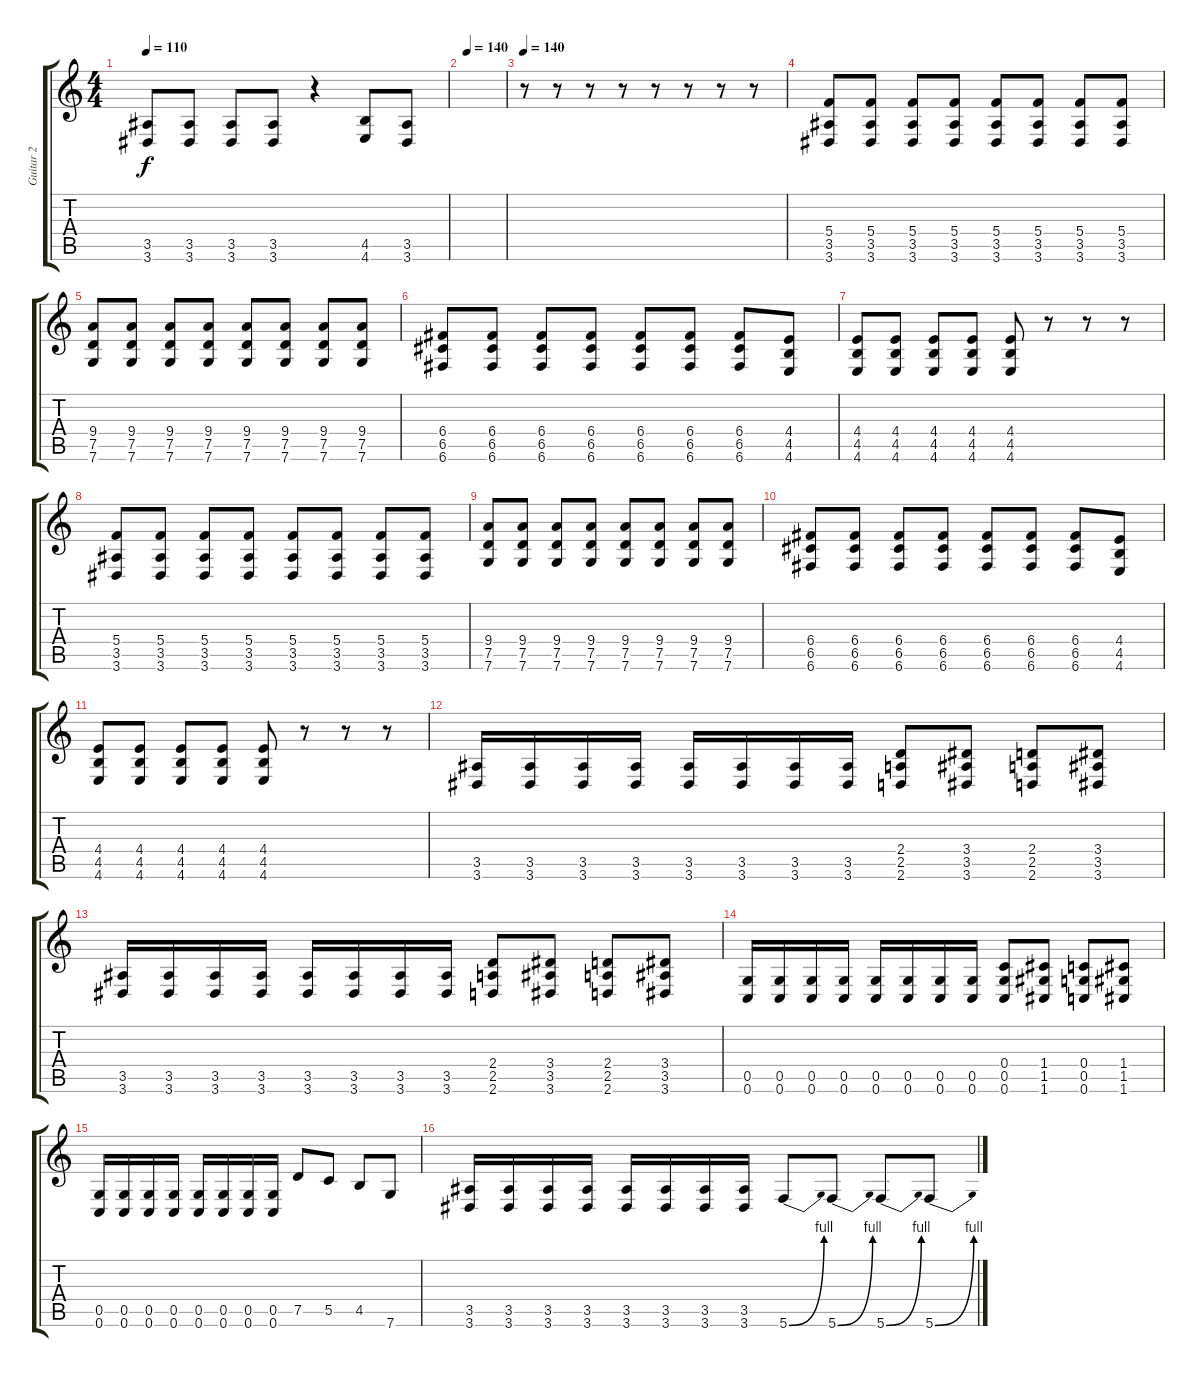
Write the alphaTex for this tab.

\track ("Guitar 2" "Guitar 2") {instrument distortionguitar}
\staff {score tabs}
\tuning (D4 A3 F3 C3 G2 C2) {hide}
\ts (4 4)
\tempo 110
\clef g2
\ks c
(3.5 3.6).8{dy f} (3.5 3.6).8 (3.5 3.6).8 (3.5 3.6).8 r.4 (4.5 4.6).8 (3.5 3.6).8 |
\tempo (140 0.125)
|
\tempo 140
r.8 r.8 r.8 r.8 r.8 r.8 r.8 r.8 |
(5.4 3.5 3.6).8 (5.4 3.5 3.6).8 (5.4 3.5 3.6).8 (5.4 3.5 3.6).8 (5.4 3.5 3.6).8 (5.4 3.5 3.6).8 (5.4 3.5 3.6).8 (5.4 3.5 3.6).8 |
(9.4 7.5 7.6).8 (9.4 7.5 7.6).8 (9.4 7.5 7.6).8 (9.4 7.5 7.6).8 (9.4 7.5 7.6).8 (9.4 7.5 7.6).8 (9.4 7.5 7.6).8 (9.4 7.5 7.6).8 |
(6.4 6.5 6.6).8 (6.4 6.5 6.6).8 (6.4 6.5 6.6).8 (6.4 6.5 6.6).8 (6.4 6.5 6.6).8 (6.4 6.5 6.6).8 (6.4 6.5 6.6).8 (4.4 4.5 4.6).8 |
(4.4 4.5 4.6).8 (4.4 4.5 4.6).8 (4.4 4.5 4.6).8 (4.4 4.5 4.6).8 (4.4 4.5 4.6).8 r.8 r.8 r.8 |
(5.4 3.5 3.6).8 (5.4 3.5 3.6).8 (5.4 3.5 3.6).8 (5.4 3.5 3.6).8 (5.4 3.5 3.6).8 (5.4 3.5 3.6).8 (5.4 3.5 3.6).8 (5.4 3.5 3.6).8 |
(9.4 7.5 7.6).8 (9.4 7.5 7.6).8 (9.4 7.5 7.6).8 (9.4 7.5 7.6).8 (9.4 7.5 7.6).8 (9.4 7.5 7.6).8 (9.4 7.5 7.6).8 (9.4 7.5 7.6).8 |
(6.4 6.5 6.6).8 (6.4 6.5 6.6).8 (6.4 6.5 6.6).8 (6.4 6.5 6.6).8 (6.4 6.5 6.6).8 (6.4 6.5 6.6).8 (6.4 6.5 6.6).8 (4.4 4.5 4.6).8 |
(4.4 4.5 4.6).8 (4.4 4.5 4.6).8 (4.4 4.5 4.6).8 (4.4 4.5 4.6).8 (4.4 4.5 4.6).8 r.8 r.8 r.8 |
(3.5 3.6).16 (3.5 3.6).16 (3.5 3.6).16 (3.5 3.6).16 (3.5 3.6).16 (3.5 3.6).16 (3.5 3.6).16 (3.5 3.6).16 (2.4 2.5 2.6).8 (3.4 3.5 3.6).8 (2.4 2.5 2.6).8 (3.4 3.5 3.6).8 |
(3.5 3.6).16 (3.5 3.6).16 (3.5 3.6).16 (3.5 3.6).16 (3.5 3.6).16 (3.5 3.6).16 (3.5 3.6).16 (3.5 3.6).16 (2.4 2.5 2.6).8 (3.4 3.5 3.6).8 (2.4 2.5 2.6).8 (3.4 3.5 3.6).8 |
(0.5 0.6).16 (0.5 0.6).16 (0.5 0.6).16 (0.5 0.6).16 (0.5 0.6).16 (0.5 0.6).16 (0.5 0.6).16 (0.5 0.6).16 (0.4 0.5 0.6).8 (1.4 1.5 1.6).8 (0.4 0.5 0.6).8 (1.4 1.5 1.6).8 |
(0.5 0.6).16 (0.5 0.6).16 (0.5 0.6).16 (0.5 0.6).16 (0.5 0.6).16 (0.5 0.6).16 (0.5 0.6).16 (0.5 0.6).16 7.5.8 5.5.8 4.5.8 7.6.8 |
(3.5 3.6).16 (3.5 3.6).16 (3.5 3.6).16 (3.5 3.6).16 (3.5 3.6).16 (3.5 3.6).16 (3.5 3.6).16 (3.5 3.6).16 5.6{be (bend 0 0 60 4)}.8 5.6{be (bend 0 0 60 4)}.8 5.6{be (bend 0 0 60 4)}.8 5.6{be (bend 0 0 60 4)}.8
